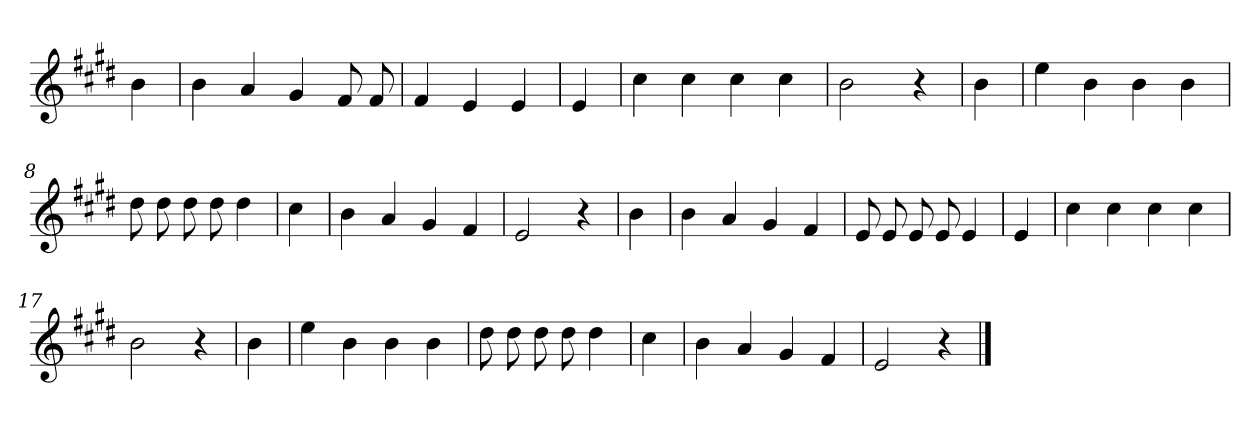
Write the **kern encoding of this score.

**kern
*part1
*staff1
*clefG2
*k[f#c#g#d#]
*E:
=
4b
=1
4b
4a
4g#
8f#
8f#
=2
4f#
4e
4e
=3
4e
=4
4cc#
4cc#
4cc#
4cc#
=5
2b
4r
=6
4b
=7
4ee
4b
4b
4b
=8
8dd#
8dd#
8dd#
8dd#
4dd#
=9
4cc#
=10
4b
4a
4g#
4f#
=11
2e
4r
=12
4b
=13
4b
4a
4g#
4f#
=14
8e
8e
8e
8e
4e
=15
4e
=16
4cc#
4cc#
4cc#
4cc#
=17
2b
4r
=18
4b
=19
4ee
4b
4b
4b
=20
8dd#
8dd#
8dd#
8dd#
4dd#
=21
4cc#
=22
4b
4a
4g#
4f#
=23
2e
4r
==
*-
